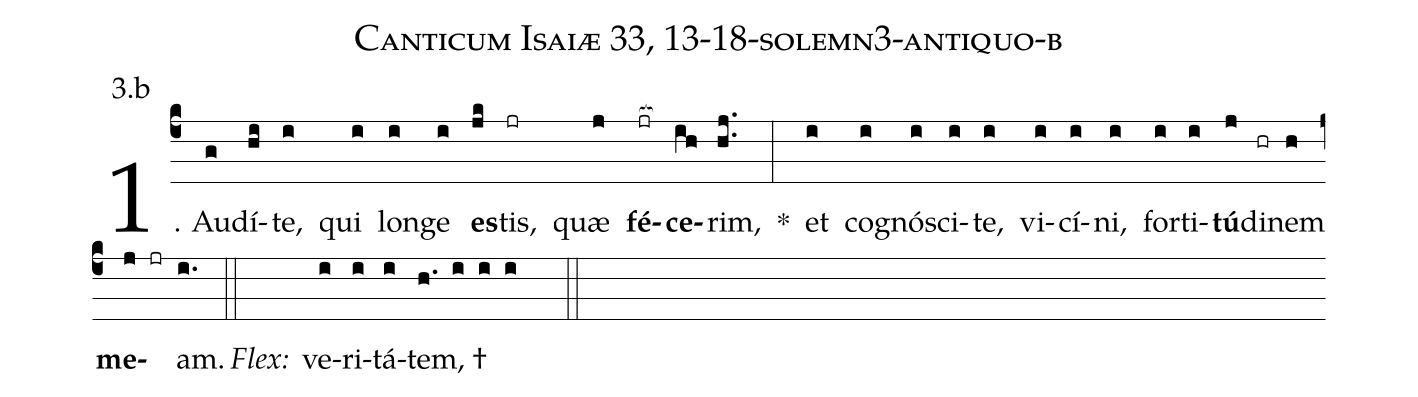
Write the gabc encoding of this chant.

name: Canticum Isaiæ 33, 13-18-solemn3-antiquo-b;
annotation: 3.b;
%%
(c4)1. Au(g)dí(hi)te,(i) qui(i) lon(i)ge(i) <b>es</b>(jk)tis,(jr) quæ(j) <b>fé</b>(jr[ocb:1{])<b>ce</b>(ih[ocb:0}])rim,(hj..) *(:) et(i) co(i)gnó(i)sci(i)te,(i) vi(i)cí(i)ni,(i) for(i)ti(i)<b>tú</b>(j)di(hr)nem(h) <b>me</b>(j jr)am.(i.) (::)
<i>Flex:</i>()  ve(i)ri(i)tá(i)tem, †(h. i i i  ::)
